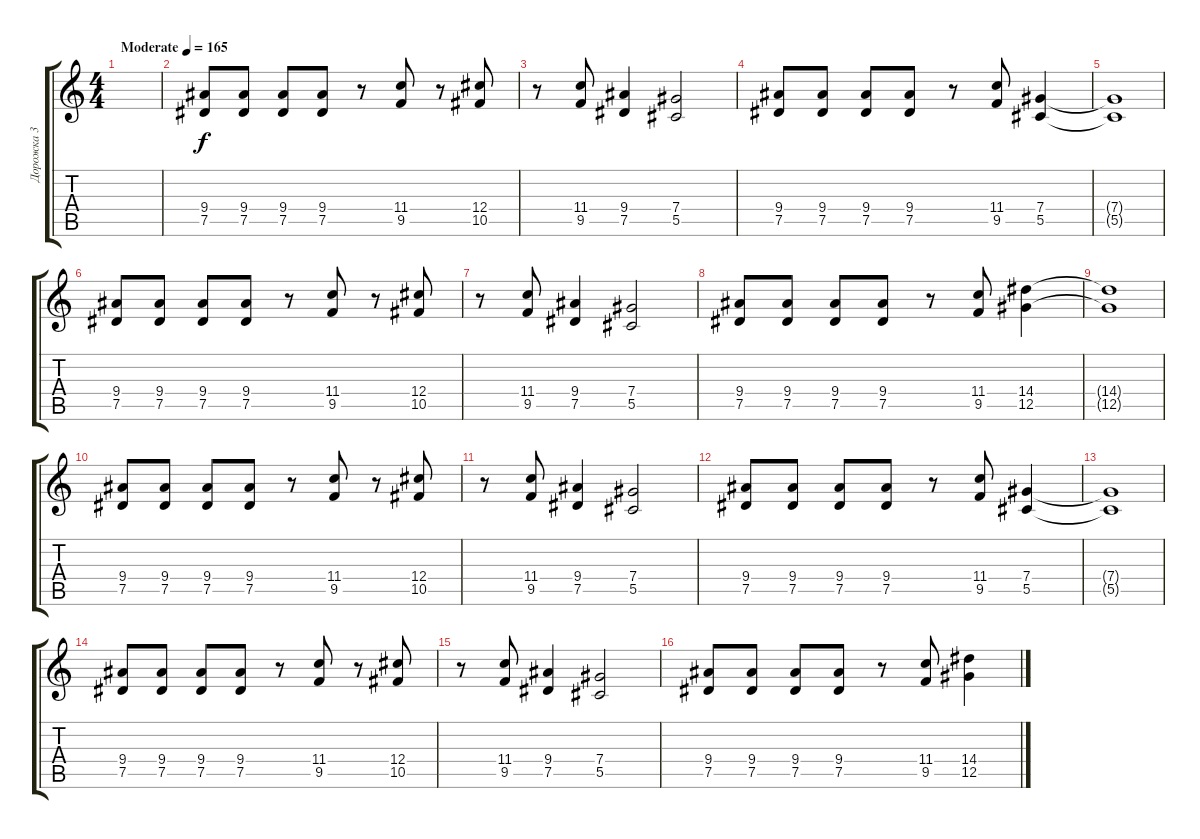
\track ("Дорожка 3" "Дорожка 3") {instrument distortionguitar}
\staff {score tabs}
\tuning (Eb4 Bb3 Gb3 Db3 Ab2 Eb2) {hide}
\ts (4 4)
\tempo (165 "Moderate")
\clef g2
\ks c
|
(9.4 7.5).8 (9.4 7.5).8 (9.4 7.5).8 (9.4 7.5).8 r.8 (11.4 9.5).8 r.8 (12.4 10.5).8 |
r.8 (11.4 9.5).8 (9.4 7.5).4 (7.4 5.5).2 |
(9.4 7.5).8 (9.4 7.5).8 (9.4 7.5).8 (9.4 7.5).8 r.8 (11.4 9.5).8 (7.4 5.5).4 |
(7.4{t} 5.5{t}).1 |
(9.4 7.5).8 (9.4 7.5).8 (9.4 7.5).8 (9.4 7.5).8 r.8 (11.4 9.5).8 r.8 (12.4 10.5).8 |
r.8 (11.4 9.5).8 (9.4 7.5).4 (7.4 5.5).2 |
(9.4 7.5).8 (9.4 7.5).8 (9.4 7.5).8 (9.4 7.5).8 r.8 (11.4 9.5).8 (14.4 12.5).4 |
(14.4{t} 12.5{t}).1 |
(9.4 7.5).8 (9.4 7.5).8 (9.4 7.5).8 (9.4 7.5).8 r.8 (11.4 9.5).8 r.8 (12.4 10.5).8 |
r.8 (11.4 9.5).8 (9.4 7.5).4 (7.4 5.5).2 |
(9.4 7.5).8 (9.4 7.5).8 (9.4 7.5).8 (9.4 7.5).8 r.8 (11.4 9.5).8 (7.4 5.5).4 |
(7.4{t} 5.5{t}).1 |
(9.4 7.5).8 (9.4 7.5).8 (9.4 7.5).8 (9.4 7.5).8 r.8 (11.4 9.5).8 r.8 (12.4 10.5).8 |
r.8 (11.4 9.5).8 (9.4 7.5).4 (7.4 5.5).2 |
(9.4 7.5).8 (9.4 7.5).8 (9.4 7.5).8 (9.4 7.5).8 r.8 (11.4 9.5).8 (14.4 12.5).4
